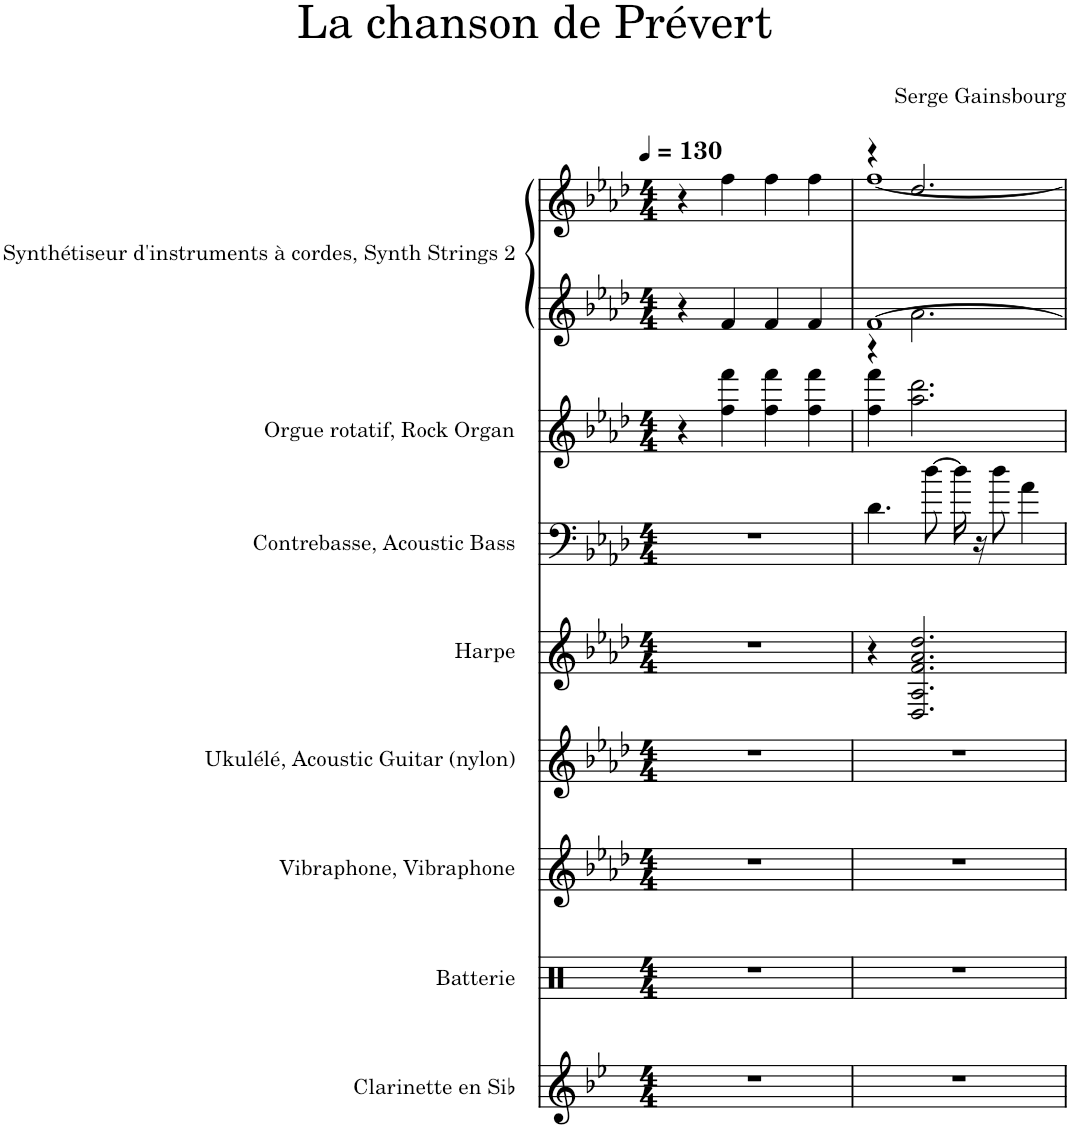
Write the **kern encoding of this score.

**kern	**kern	**kern	**kern	**kern	**kern	**kern	**kern	**kern
*part8	*part7	*part6	*part5	*part4	*part3	*part2	*part1	*part1
*staff9	*staff8	*staff7	*staff6	*staff5	*staff4	*staff3	*staff2	*staff1
*I"Clarinette en Sib	*I"Batterie	*I"Vibraphone, Vibraphone	*I"Ukulélé, Acoustic Guitar (nylon)	*I"Harpe	*I"Contrebasse, Acoustic Bass	*I"Orgue rotatif, Rock Organ	*I"Synthétiseur d'instruments à cordes, Synth Strings 2	*
*I'Clar. Sib	*I'Bat.	*I'Vib.	*I'Uk.	*I'Hrp.	*I'Cb.	*I'Org. Rot.	*I'Synth.	*
*clefG2	*clefX	*clefG2	*clefG2	*clefG2	*clefF4	*clefG2	*clefG2	*clefG2
*Trd1c2	*	*	*	*	*Trd7c12	*	*	*
*k[b-e-]	*k[]	*k[b-e-a-d-]	*k[b-e-a-d-]	*k[b-e-a-d-]	*k[b-e-a-d-]	*k[b-e-a-d-]	*k[b-e-a-d-]	*k[b-e-a-d-]
*M4/4	*M4/4	*M4/4	*M4/4	*M4/4	*M4/4	*M4/4	*M4/4	*M4/4
*MM130	*MM130	*MM130	*MM130	*MM130	*MM130	*MM130	*MM130	*MM130
=1	=1	=1	=1	=1	=1	=1	=1	=1
1r	1r	1r	1r	1r	1r	4r	4r	4r
.	.	.	.	.	.	4ff\ 4fff\	4f/	4ff\
.	.	.	.	.	.	4ff\ 4fff\	4f/	4ff\
.	.	.	.	.	.	4ff\ 4fff\	4f/	4ff\
=2	=2	=2	=2	=2	=2	=2	=2	=2
*	*	*	*	*	*	*	*^	*^
1r	1r	1r	1r	4r	4.d-\	4ff\ 4fff\	[1f	4r	4r	[1ff
.	.	.	.	2.D-/ 2.A-/ 2.f/ 2.a-/ 2.dd-/	.	2.aa-\ 2.ddd-\	.	2.a-\	2.dd-/	.
.	.	.	.	.	[8dd-\	.	.	.	.	.
.	.	.	.	.	16dd-\]	.	.	.	.	.
.	.	.	.	.	16r	.	.	.	.	.
.	.	.	.	.	8dd-\	.	.	.	.	.
.	.	.	.	.	4a-\	.	.	.	.	.
*	*	*	*	*	*	*	*v	*v	*	*
*	*	*	*	*	*	*	*	*v	*v
=	=	=	=	=	=	=	=	=
*-	*-	*-	*-	*-	*-	*-	*-	*-
